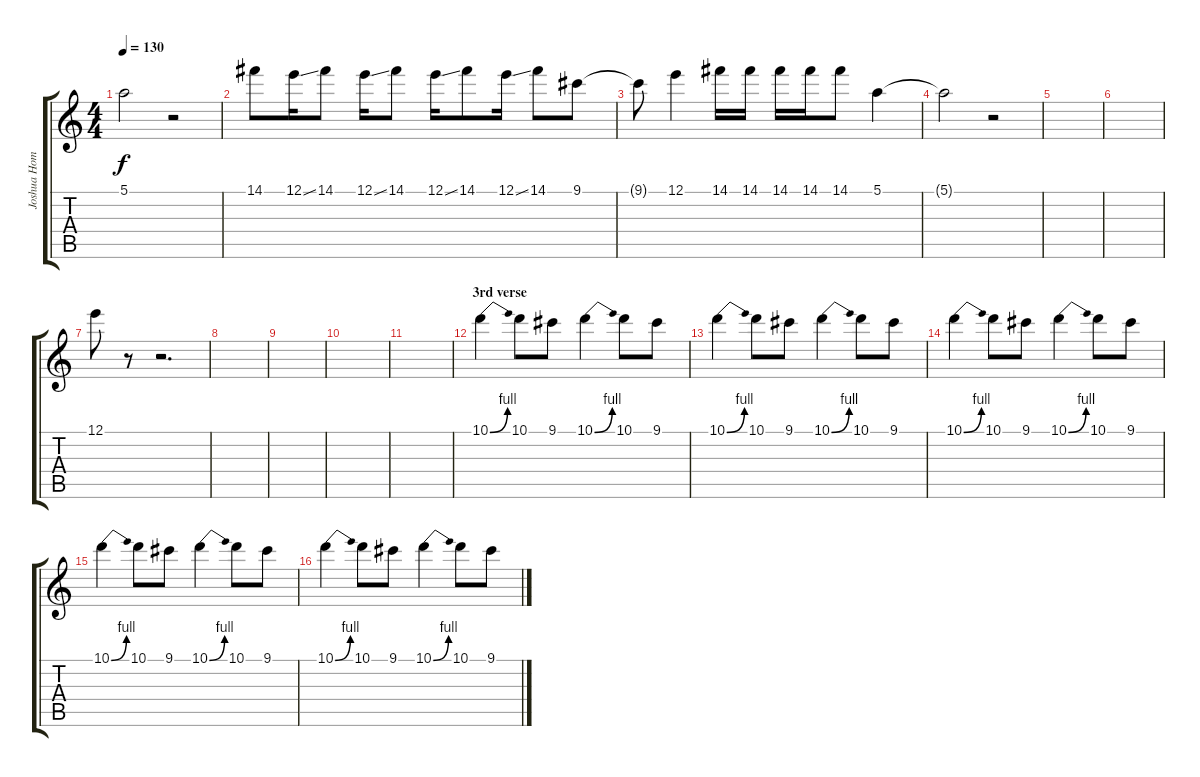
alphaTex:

\track ("Joshua Homme - guitar lick" "Joshua Hom") {instrument distortionguitar}
\staff {score tabs}
\tuning (E4 B3 G3 D3 A2 E2) {hide}
\ts (4 4)
\tempo 130
\clef g2
\ks c
5.1{t}.2{dy f} r.2 |
14.1.8 12.1{ss}.16 14.1.8 12.1{ss}.16 14.1.8 12.1{ss}.16 14.1.8 12.1{ss}.16 14.1.8 9.1.8 |
9.1{t}.8 12.1.4 14.1.16 14.1.16 14.1.16 14.1.16 14.1.8 5.1.4 |
5.1{t}.2 r.2 |
|
|
12.1.8 r.8 r.2{d} |
|
|
|
|
\section ("" "3rd verse")
10.1{be (bend 0 0 60 4)}.4 10.1.8 9.1.8 10.1{be (bend 0 0 60 4)}.4 10.1.8 9.1.8 |
10.1{be (bend 0 0 60 4)}.4 10.1.8 9.1.8 10.1{be (bend 0 0 60 4)}.4 10.1.8 9.1.8 |
10.1{be (bend 0 0 60 4)}.4 10.1.8 9.1.8 10.1{be (bend 0 0 60 4)}.4 10.1.8 9.1.8 |
10.1{be (bend 0 0 60 4)}.4 10.1.8 9.1.8 10.1{be (bend 0 0 60 4)}.4 10.1.8 9.1.8 |
10.1{be (bend 0 0 60 4)}.4 10.1.8 9.1.8 10.1{be (bend 0 0 60 4)}.4 10.1.8 9.1.8
